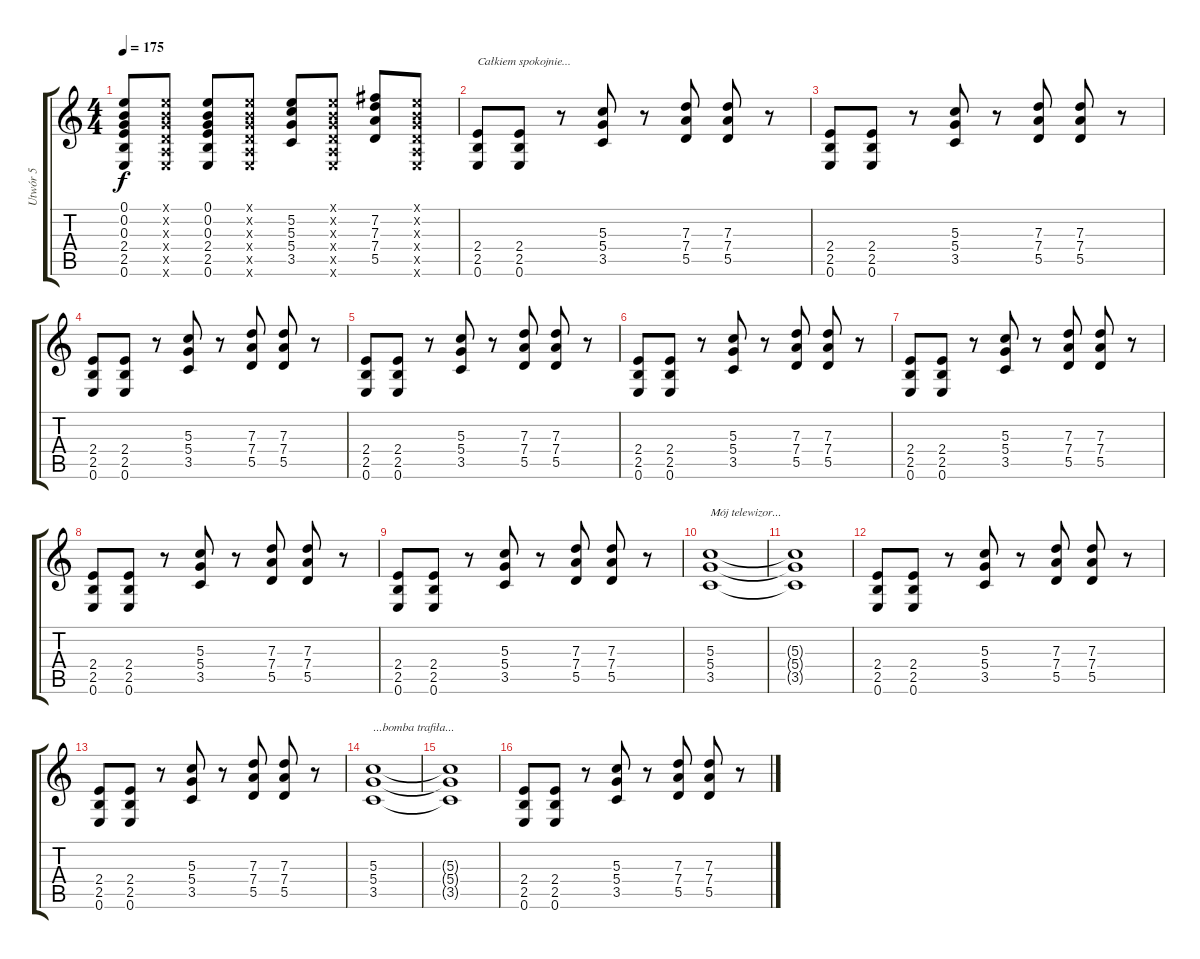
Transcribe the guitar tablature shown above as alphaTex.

\track ("Utwór 5" "Utwór 5") {instrument distortionguitar}
\staff {score tabs}
\tuning (E4 B3 G3 D3 A2 E2) {hide}
\ts (4 4)
\tempo 175
\clef g2
\ks c
(0.1 0.2 0.3 2.4 2.5 0.6).8{dy f} (0.1{x} 0.2{x} 0.3{x} 0.4{x} 0.5{x} 0.6{x}).8 (0.1 0.2 0.3 2.4 2.5 0.6).8 (0.1{x} 0.2{x} 0.3{x} 0.4{x} 0.5{x} 0.6{x}).8 (5.2 5.3 5.4 3.5).8 (0.1{x} 0.2{x} 0.3{x} 0.4{x} 0.5{x} 0.6{x}).8 (7.2 7.3 7.4 5.5).8 (0.1{x} 0.2{x} 0.3{x} 0.4{x} 0.5{x} 0.6{x}).8 |
(2.4 2.5 0.6).8{txt "Całkiem spokojnie..."} (2.4 2.5 0.6).8 r.8 (5.3 5.4 3.5).8 r.8 (7.3 7.4 5.5).8 (7.3 7.4 5.5).8 r.8 |
(2.4 2.5 0.6).8 (2.4 2.5 0.6).8 r.8 (5.3 5.4 3.5).8 r.8 (7.3 7.4 5.5).8 (7.3 7.4 5.5).8 r.8 |
(2.4 2.5 0.6).8 (2.4 2.5 0.6).8 r.8 (5.3 5.4 3.5).8 r.8 (7.3 7.4 5.5).8 (7.3 7.4 5.5).8 r.8 |
(2.4 2.5 0.6).8 (2.4 2.5 0.6).8 r.8 (5.3 5.4 3.5).8 r.8 (7.3 7.4 5.5).8 (7.3 7.4 5.5).8 r.8 |
(2.4 2.5 0.6).8 (2.4 2.5 0.6).8 r.8 (5.3 5.4 3.5).8 r.8 (7.3 7.4 5.5).8 (7.3 7.4 5.5).8 r.8 |
(2.4 2.5 0.6).8 (2.4 2.5 0.6).8 r.8 (5.3 5.4 3.5).8 r.8 (7.3 7.4 5.5).8 (7.3 7.4 5.5).8 r.8 |
(2.4 2.5 0.6).8 (2.4 2.5 0.6).8 r.8 (5.3 5.4 3.5).8 r.8 (7.3 7.4 5.5).8 (7.3 7.4 5.5).8 r.8 |
(2.4 2.5 0.6).8 (2.4 2.5 0.6).8 r.8 (5.3 5.4 3.5).8 r.8 (7.3 7.4 5.5).8 (7.3 7.4 5.5).8 r.8 |
(5.3 5.4 3.5).1{txt "Mój telewizor..."} |
(5.3{t} 5.4{t} 3.5{t}).1 |
(2.4 2.5 0.6).8 (2.4 2.5 0.6).8 r.8 (5.3 5.4 3.5).8 r.8 (7.3 7.4 5.5).8 (7.3 7.4 5.5).8 r.8 |
(2.4 2.5 0.6).8 (2.4 2.5 0.6).8 r.8 (5.3 5.4 3.5).8 r.8 (7.3 7.4 5.5).8 (7.3 7.4 5.5).8 r.8 |
(5.3 5.4 3.5).1{txt "...bomba trafiła..."} |
(5.3{t} 5.4{t} 3.5{t}).1 |
(2.4 2.5 0.6).8 (2.4 2.5 0.6).8 r.8 (5.3 5.4 3.5).8 r.8 (7.3 7.4 5.5).8 (7.3 7.4 5.5).8 r.8
